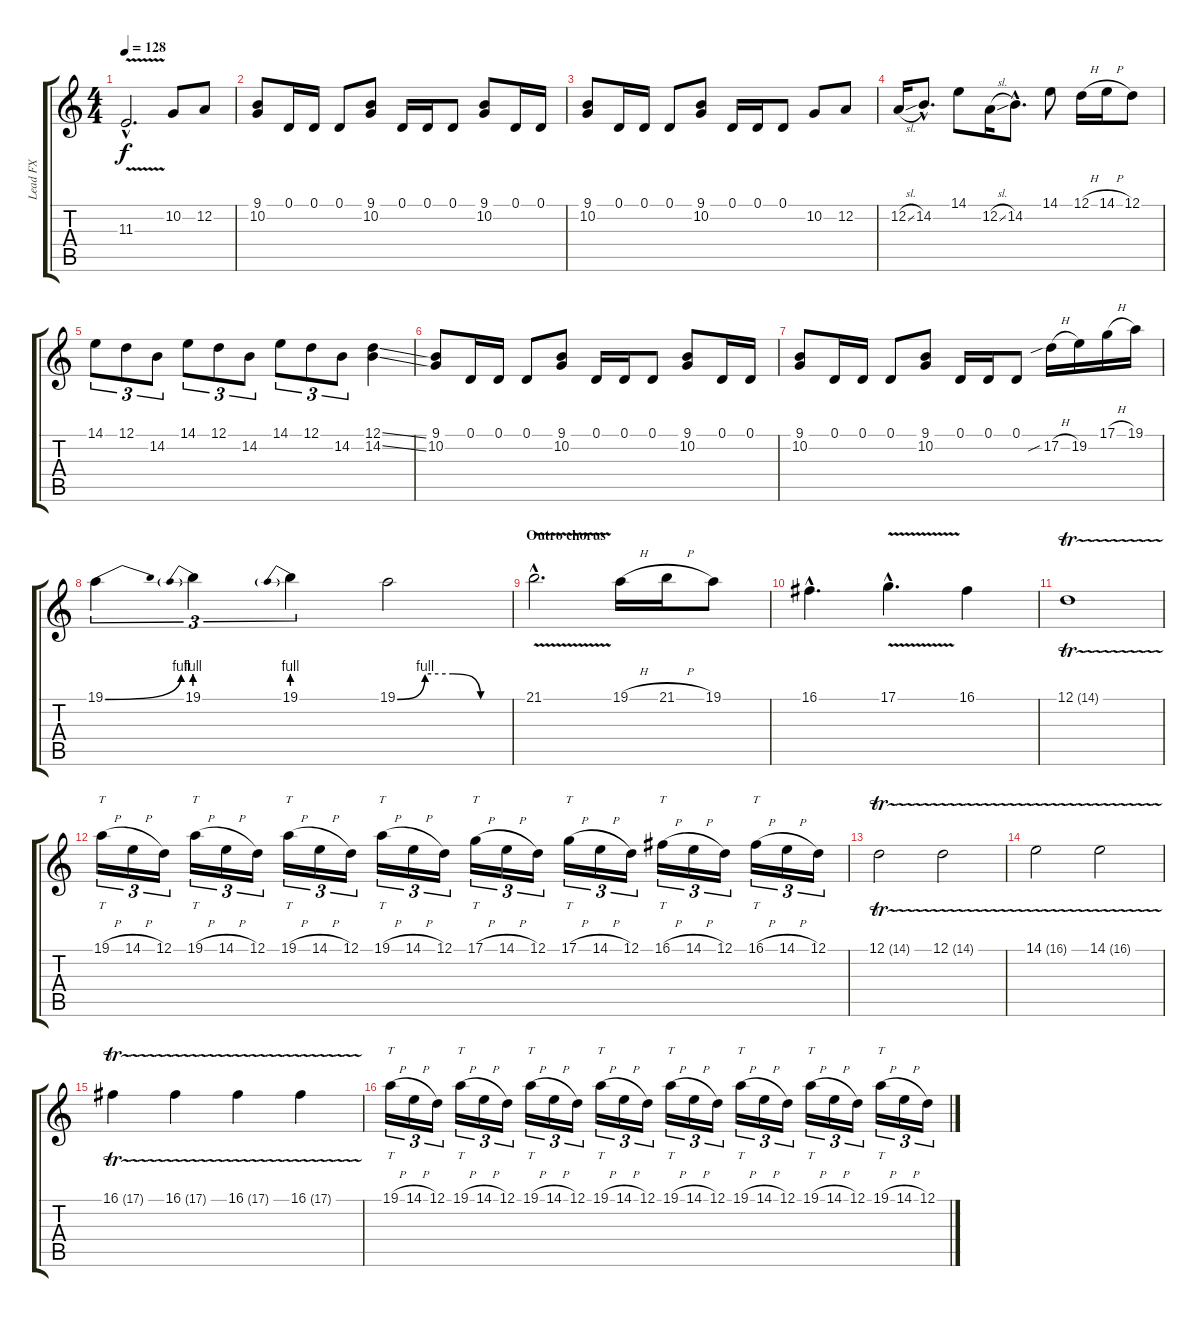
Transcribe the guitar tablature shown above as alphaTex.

\track ("Lead FX" "Lead FX") {instrument fx7echoes}
\staff {score tabs}
\tuning (D4 A3 F3 C3 G2 C2) {hide}
\ts (4 4)
\tempo 128
\clef g2
\ks c
11.3{v hac}.2{d dy f} 10.2.8 12.2.8 |
(9.1 10.2).8 0.1.16 0.1.16 0.1.8 (9.1 10.2).8 0.1.16 0.1.16 0.1.8 (9.1 10.2).8 0.1.16 0.1.16 |
(9.1 10.2).8 0.1.16 0.1.16 0.1.8 (9.1 10.2).8 0.1.16 0.1.16 0.1.8 10.2.8 12.2.8 |
12.2{sl}.16 14.2{hac}.8{d} 14.1.8 12.2{sl}.16 14.2{hac}.8{d} 14.1.8 12.1{h}.16 14.1{h}.16 12.1.8 |
14.1.8{tu (3 2)} 12.1.8{tu (3 2)} 14.2.8{tu (3 2)} 14.1.8{tu (3 2)} 12.1.8{tu (3 2)} 14.2.8{tu (3 2)} 14.1.8{tu (3 2)} 12.1.8{tu (3 2)} 14.2.8{tu (3 2)} (12.1{ss} 14.2{ss}).4 |
(9.1 10.2).8 0.1.16 0.1.16 0.1.8 (9.1 10.2).8 0.1.16 0.1.16 0.1.8 (9.1 10.2).8 0.1.16 0.1.16 |
(9.1 10.2).8 0.1.16 0.1.16 0.1.8 (9.1 10.2).8 0.1.16 0.1.16 0.1.8 17.2{sib h}.16 19.2.16 17.1{h}.16 19.1.16 |
19.1{be (bend 0 0 60 4)}.4{tu (3 2)} 19.1{be (prebend 0 4 60 4)}.4{tu (3 2)} 19.1{be (prebend 0 4 60 4)}.4{tu (3 2)} 19.1{be (custom 0 0 15 4 30 4 45 0 60 0)}.2 |
\section ("" "Outro chorus")
21.1{v hac}.2{d volume 11} 19.1{h}.16 21.1{h}.16 19.1.8 |
16.1{hac}.4{d} 17.1{v hac}.4{d} 16.1.4 |
12.1{tr (14 16)}.1 |
19.1{h}.16{tt tu (3 2)} 14.1{h}.16{tu (3 2)} 12.1.16{tu (3 2)} 19.1{h}.16{tt tu (3 2)} 14.1{h}.16{tu (3 2)} 12.1.16{tu (3 2)} 19.1{h}.16{tt tu (3 2)} 14.1{h}.16{tu (3 2)} 12.1.16{tu (3 2)} 19.1{h}.16{tt tu (3 2)} 14.1{h}.16{tu (3 2)} 12.1.16{tu (3 2)} 17.1{h}.16{tt tu (3 2)} 14.1{h}.16{tu (3 2)} 12.1.16{tu (3 2)} 17.1{h}.16{tt tu (3 2)} 14.1{h}.16{tu (3 2)} 12.1.16{tu (3 2)} 16.1{h}.16{tt tu (3 2)} 14.1{h}.16{tu (3 2)} 12.1.16{tu (3 2)} 16.1{h}.16{tt tu (3 2)} 14.1{h}.16{tu (3 2)} 12.1.16{tu (3 2)} |
12.1{tr (14 16)}.2 12.1{tr (14 16)}.2 |
14.1{tr (16 16)}.2 14.1{tr (16 16)}.2 |
16.1{tr (17 16)}.4 16.1{tr (17 16)}.4 16.1{tr (17 16)}.4 16.1{tr (17 16)}.4 |
19.1{h}.16{tt tu (3 2)} 14.1{h}.16{tu (3 2)} 12.1.16{tu (3 2)} 19.1{h}.16{tt tu (3 2)} 14.1{h}.16{tu (3 2)} 12.1.16{tu (3 2)} 19.1{h}.16{tt tu (3 2)} 14.1{h}.16{tu (3 2)} 12.1.16{tu (3 2)} 19.1{h}.16{tt tu (3 2)} 14.1{h}.16{tu (3 2)} 12.1.16{tu (3 2)} 19.1{h}.16{tt tu (3 2)} 14.1{h}.16{tu (3 2)} 12.1.16{tu (3 2)} 19.1{h}.16{tt tu (3 2)} 14.1{h}.16{tu (3 2)} 12.1.16{tu (3 2)} 19.1{h}.16{tt tu (3 2)} 14.1{h}.16{tu (3 2)} 12.1.16{tu (3 2)} 19.1{h}.16{tt tu (3 2)} 14.1{h}.16{tu (3 2)} 12.1.16{tu (3 2)}
